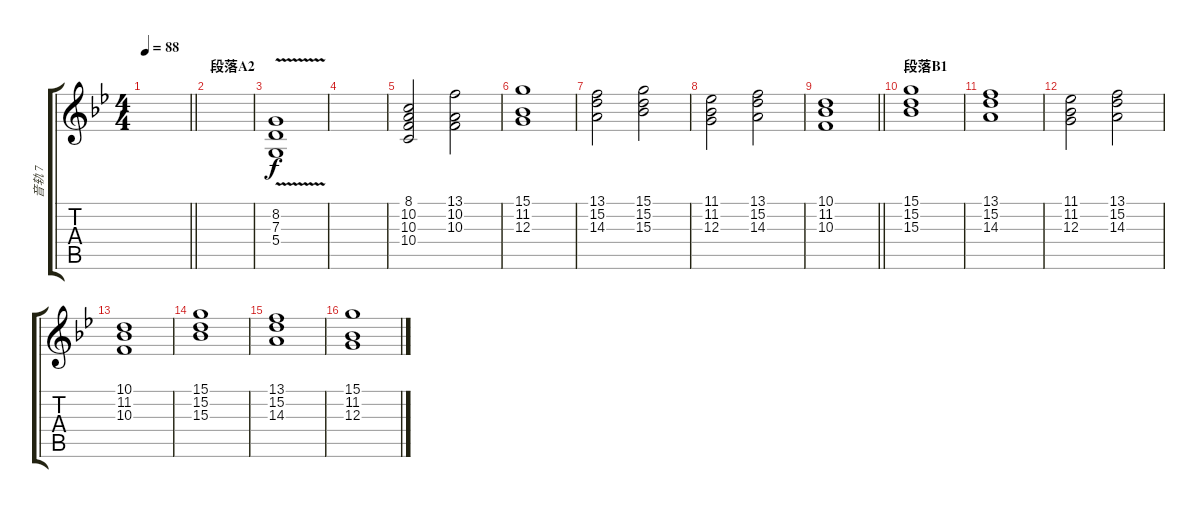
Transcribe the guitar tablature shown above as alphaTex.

\track ("音轨 7" "音轨 7") {instrument stringensemble1}
\staff {score tabs}
\tuning (E4 B3 G3 D3 A2 E2) {hide}
\ts (4 4)
\tempo 88
\clef g2
\barLineRight lightlight
\ks bb
|
\section ("" "段落A2")
|
(8.2{v} 7.3{v} 5.4{v}).1 |
|
(8.1 10.2 10.3 10.4).2 (13.1 10.2 10.3).2 |
(15.1 11.2 12.3).1 |
(13.1 15.2 14.3).2 (15.1 15.2 15.3).2 |
(11.1 11.2 12.3).2 (13.1 15.2 14.3).2 |
\barLineRight lightlight
(10.1 11.2 10.3).1 |
\section ("" "段落B1")
(15.1 15.2 15.3).1 |
(13.1 15.2 14.3).1 |
(11.1 11.2 12.3).2 (13.1 15.2 14.3).2 |
(10.1 11.2 10.3).1 |
(15.1 15.2 15.3).1 |
(13.1 15.2 14.3).1 |
(15.1 11.2 12.3).1
